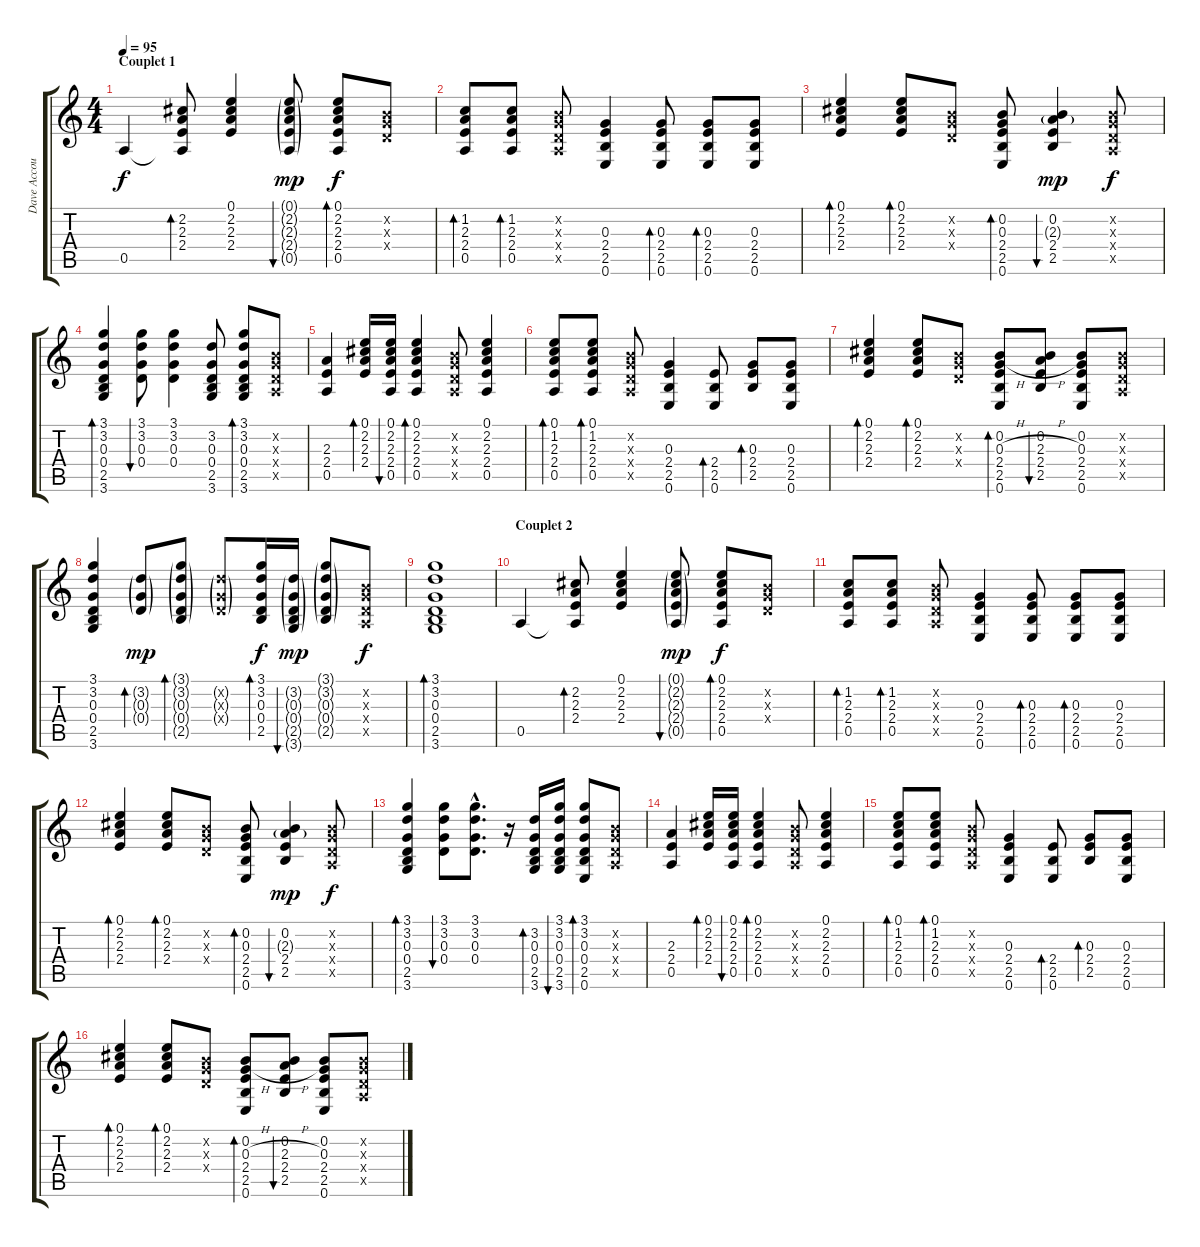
\track ("Dave Accoustique" "Dave Accou") {instrument acousticguitarnylon}
\staff {score tabs}
\tuning (E4 B3 G3 D3 A2 E2) {hide}
\ts (4 4)
\section ("" "Couplet 1")
\tempo 95
\clef g2
\ks c
0.5.4{dy f instrument acousticguitarnylon} (2.2 2.3 2.4 0.5{t}).8{bd 60} (0.1 2.2 2.3 2.4).4 (0.1{g} 2.2{g} 2.3{g} 2.4{g} 0.5{g}).8{bu 60 dy mp} (0.1 2.2 2.3 2.4 0.5).8{bd 60 dy f} (0.2{x} 0.3{x} 0.4{x}).8 |
(1.2 2.3 2.4 0.5).8{bd 60} (1.2 2.3 2.4 0.5).8{bd 60} (0.2{x} 0.3{x} 0.4{x} 0.5{x}).8 (0.3 2.4 2.5 0.6).4 (0.3 2.4 2.5 0.6).8{bd 60} (0.3 2.4 2.5 0.6).8{bd 60} (0.3 2.4 2.5 0.6).8 |
(0.1 2.2 2.3 2.4).4{bd 60} (0.1 2.2 2.3 2.4).8{bd 60} (0.2{x} 0.3{x} 0.4{x}).8 (0.2 0.3 2.4 2.5 0.6).8{bd 60} (0.2 2.3{g} 2.4 2.5).4{bu 60 dy mp} (0.2{x} 0.3{x} 0.4{x} 0.5{x}).8{dy f} |
(3.1 3.2 0.3 0.4 2.5 3.6).4{bd 120} (3.1 3.2 0.3 0.4).8{bu 60} (3.1 3.2 0.3 0.4).4 (3.2 0.3 0.4 2.5 3.6).8 (3.1 3.2 0.3 0.4 2.5 3.6).8{bd 60} (0.2{x} 0.3{x} 0.4{x} 0.5{x}).8 |
(2.3 2.4 0.5).4 (0.1 2.2 2.3 2.4).16{bd 60} (0.1 2.2 2.3 2.4 0.5).16{bu 60} (0.1 2.2 2.3 2.4 0.5).4{bd 60} (0.2{x} 0.3{x} 0.4{x} 0.5{x}).8 (0.1 2.2 2.3 2.4 0.5).4 |
(0.1 1.2 2.3 2.4 0.5).8{bd 60} (0.1 1.2 2.3 2.4 0.5).8{bd 60} (0.2{x} 0.3{x} 0.4{x} 0.5{x}).8 (0.3 2.4 2.5 0.6).4 (2.4 2.5 0.6).8{bd 60} (0.3 2.4 2.5).8{bd 60} (0.3 2.4 2.5 0.6).8 |
(0.1 2.2 2.3 2.4).4{bd 60} (0.1 2.2 2.3 2.4).8{bd 60} (0.2{x} 0.3{x} 0.4{x}).8 (0.2 0.3{h} 2.4 2.5 0.6).8{bd 60} (0.2 2.3{h} 2.4 2.5).8{bu 60} (0.2 0.3 2.4 2.5 0.6).8 (0.2{x} 0.3{x} 0.4{x} 0.5{x}).8 |
(3.1 3.2 0.3 0.4 2.5 3.6).4 (3.2{g} 0.3{g} 0.4{g}).8{bd 120 dy mp} (3.1{g} 3.2{g} 0.3{g} 0.4{g} 2.5{g}).8{bd 120} (3.2{g x} 0.3{g x} 0.4{g x}).8 (3.1 3.2 0.3 0.4 2.5).16{bd 60 dy f} (3.2{g} 0.3{g} 0.4{g} 2.5{g} 3.6{g}).16{bu 60 dy mp} (3.1{g} 3.2{g} 0.3{g} 0.4{g} 2.5{g}).8 (0.2{x} 0.3{x} 0.4{x} 0.5{x}).8{dy f} |
(3.1 3.2 0.3 0.4 2.5 3.6).1{bd 30} |
\section ("" "Couplet 2")
0.5.4 (2.2 2.3 2.4 0.5{t}).8{bd 60} (0.1 2.2 2.3 2.4).4 (0.1{g} 2.2{g} 2.3{g} 2.4{g} 0.5{g}).8{bu 60 dy mp} (0.1 2.2 2.3 2.4 0.5).8{bd 60 dy f} (0.2{x} 0.3{x} 0.4{x}).8 |
(1.2 2.3 2.4 0.5).8{bd 60} (1.2 2.3 2.4 0.5).8{bd 60} (0.2{x} 0.3{x} 0.4{x} 0.5{x}).8 (0.3 2.4 2.5 0.6).4 (0.3 2.4 2.5 0.6).8{bd 60} (0.3 2.4 2.5 0.6).8{bd 60} (0.3 2.4 2.5 0.6).8 |
(0.1 2.2 2.3 2.4).4{bd 60} (0.1 2.2 2.3 2.4).8{bd 60} (0.2{x} 0.3{x} 0.4{x}).8 (0.2 0.3 2.4 2.5 0.6).8{bd 60} (0.2 2.3{g} 2.4 2.5).4{bu 60 dy mp} (0.2{x} 0.3{x} 0.4{x} 0.5{x}).8{dy f} |
(3.1 3.2 0.3 0.4 2.5 3.6).4{bd 120} (3.1 3.2 0.3 0.4).8{bu 60} (3.1{hac} 3.2{hac} 0.3{hac} 0.4{hac}).8{d} r.16 (3.2 0.3 0.4 2.5 3.6).16{bd 30} (3.1 3.2 0.3 0.4 2.5 3.6).16{bu 30} (3.1 3.2 0.3 0.4 2.5 0.6).8{bd 30} (0.2{x} 0.3{x} 0.4{x} 0.5{x}).8 |
(2.3 2.4 0.5).4 (0.1 2.2 2.3 2.4).16{bd 60} (0.1 2.2 2.3 2.4 0.5).16{bu 60} (0.1 2.2 2.3 2.4 0.5).4{bd 60} (0.2{x} 0.3{x} 0.4{x} 0.5{x}).8 (0.1 2.2 2.3 2.4 0.5).4 |
(0.1 1.2 2.3 2.4 0.5).8{bd 60} (0.1 1.2 2.3 2.4 0.5).8{bd 60} (0.2{x} 0.3{x} 0.4{x} 0.5{x}).8 (0.3 2.4 2.5 0.6).4 (2.4 2.5 0.6).8{bd 60} (0.3 2.4 2.5).8{bd 60} (0.3 2.4 2.5 0.6).8 |
(0.1 2.2 2.3 2.4).4{bd 60} (0.1 2.2 2.3 2.4).8{bd 60} (0.2{x} 0.3{x} 0.4{x}).8 (0.2 0.3{h} 2.4 2.5 0.6).8{bd 60} (0.2 2.3{h} 2.4 2.5).8{bu 60} (0.2 0.3 2.4 2.5 0.6).8 (0.2{x} 0.3{x} 0.4{x} 0.5{x}).8
